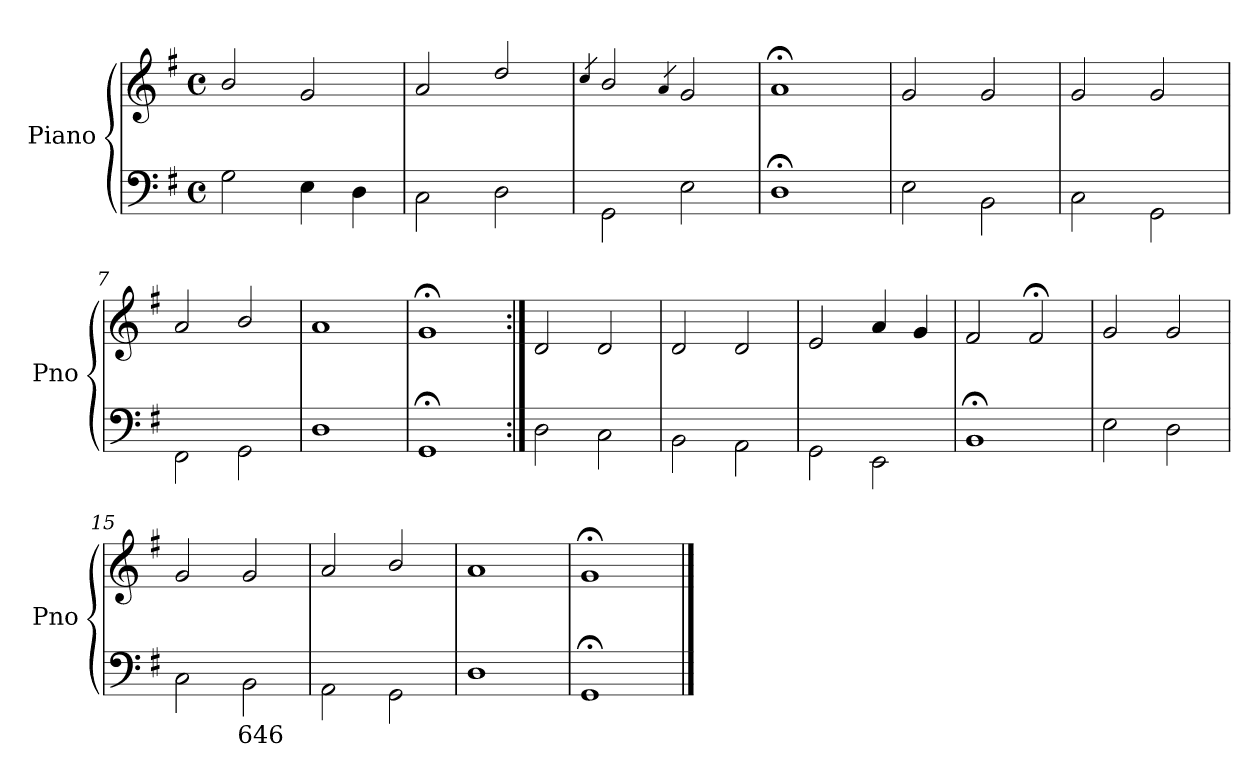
**kern	**text	**kern
*part1	*part1	*part1
*staff2	*staff2	*staff1
*I"Piano	*	*
*I'Pno	*	*
*clefF4	*	*clefG2
*k[f#]	*	*k[f#]
*G:	*	*G:
*M4/4	*	*M4/4
*met(c)	*	*met(c)
=1	=1	=1
2G\	.	2b/
4E\	.	2g/
4D\	.	.
=2	=2	=2
2C\	.	2a/
2D\	.	2dd/
=3	=3	=3
.	.	4qcc/
2GG\	.	2b/
.	.	4qa/
2E\	.	2g/
=4	=4	=4
1D;\	.	1a;</
=5	=5	=5
2E\	.	2g/
2BB\	.	2g/
=6	=6	=6
2C\	.	2g/
2GG\	.	2g/
=7	=7	=7
2FF#\	.	2a/
2GG\	.	2b/
=8	=8	=8
1D\	.	1a/
=9	=9	=9
1GG;\	.	1g;</
!!LO:LB:g=z
=10:|!	=10:|!	=10:|!
2D\	.	2d/
2C\	.	2d/
=11	=11	=11
2BB\	.	2d/
2AA\	.	2d/
=12	=12	=12
2GG\	.	2e/
2EE\	.	4a/
.	.	4g/
=13	=13	=13
1BB;\	.	2f#/
.	.	2f#;</
=14	=14	=14
2E\	.	2g/
2D\	.	2g/
=15	=15	=15
2C\	.	2g/
!	!LO:LY:a	!
2BB\	646	2g/
=16	=16	=16
2AA\	.	2a/
2GG\	.	2b/
=17	=17	=17
1D\	.	1a/
=18	=18	=18
1GG;\	.	1g;</
==	==	==
*-	*-	*-
